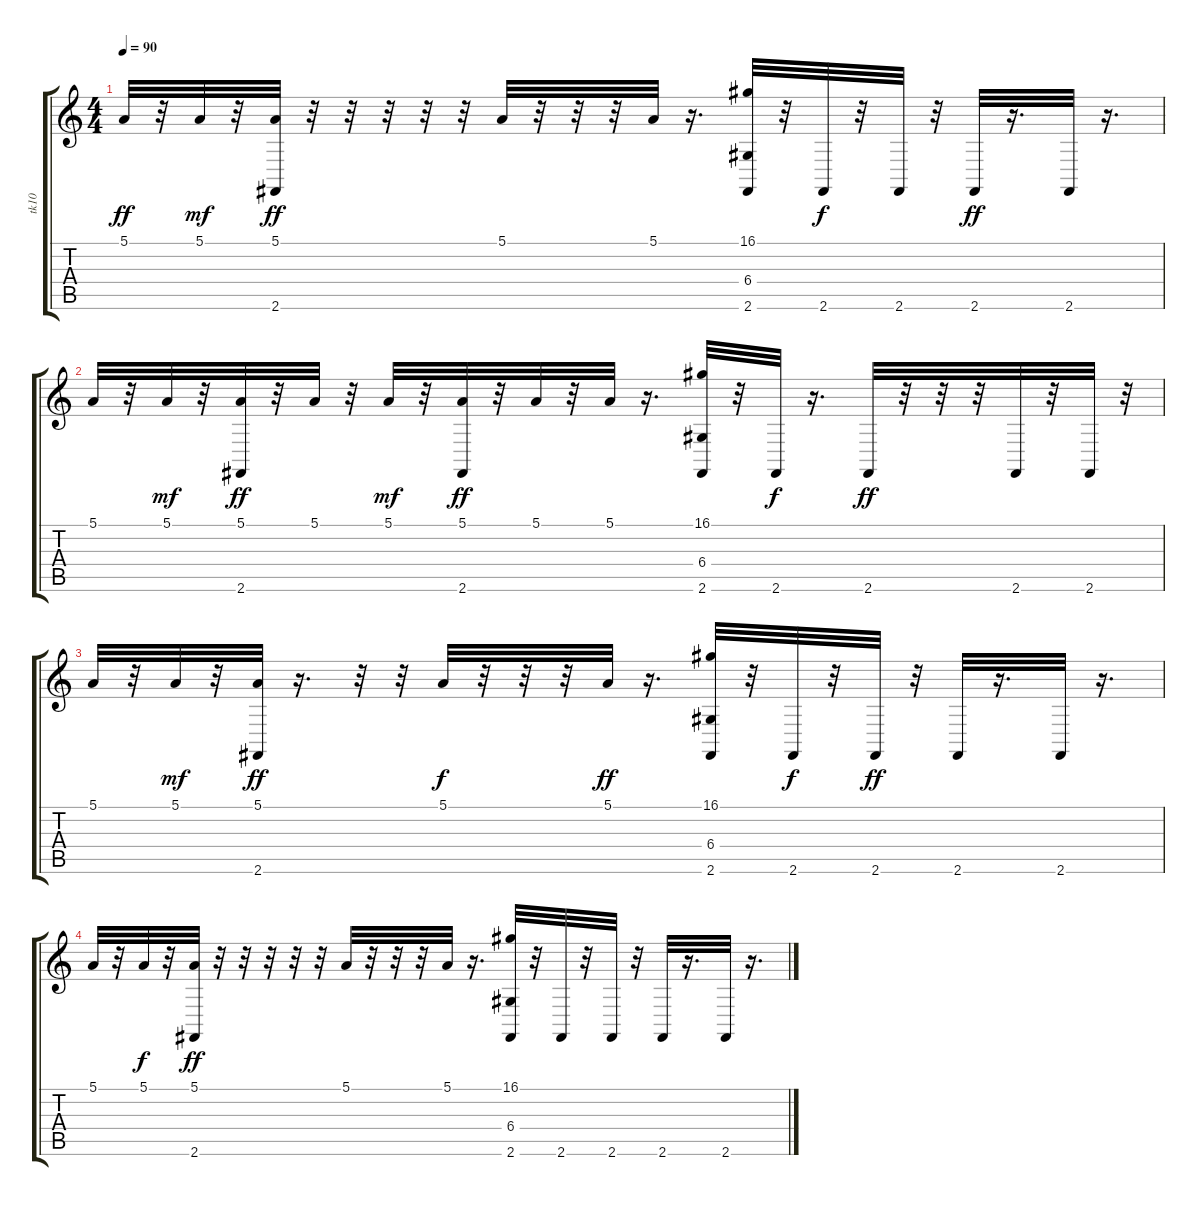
\track ("tk10" "tk10") {instrument acousticgrandpiano}
\staff {score tabs}
\tuning (E4 B3 G3 D3 A2 E2) {hide}
\ts (4 4)
\tempo 90
\clef g2
\ks c
5.1.32{dy ff} r.32 5.1.32{dy mf} r.32 (5.1 2.6).32{dy ff} r.32 r.32 r.32 r.32 r.32 5.1.32 r.32 r.32 r.32 5.1.32 r.16{d} (16.1 6.4 2.6).32 r.32 2.6.32{dy f} r.32 2.6.32 r.32 2.6.32{dy ff} r.16{d} 2.6.32 r.16{d} |
5.1.32 r.32 5.1.32{dy mf} r.32 (5.1 2.6).32{dy ff} r.32 5.1.32 r.32 5.1.32{dy mf} r.32 (5.1 2.6).32{dy ff} r.32 5.1.32 r.32 5.1.32 r.16{d} (16.1 6.4 2.6).32 r.32 2.6.32{dy f} r.16{d} 2.6.32{dy ff} r.32 r.32 r.32 2.6.32 r.32 2.6.32 r.32 |
5.1.32 r.32 5.1.32{dy mf} r.32 (5.1 2.6).32{dy ff} r.16{d} r.32 r.32 5.1.32{dy f} r.32 r.32 r.32 5.1.32{dy ff} r.16{d} (16.1 6.4 2.6).32 r.32 2.6.32{dy f} r.32 2.6.32{dy ff} r.32 2.6.32 r.16{d} 2.6.32 r.16{d} |
5.1.32 r.32 5.1.32{dy f} r.32 (5.1 2.6).32{dy ff} r.32 r.32 r.32 r.32 r.32 5.1.32 r.32 r.32 r.32 5.1.32 r.16{d} (16.1 6.4 2.6).32 r.32 2.6.32 r.32 2.6.32 r.32 2.6.32 r.16{d} 2.6.32 r.16{d}
